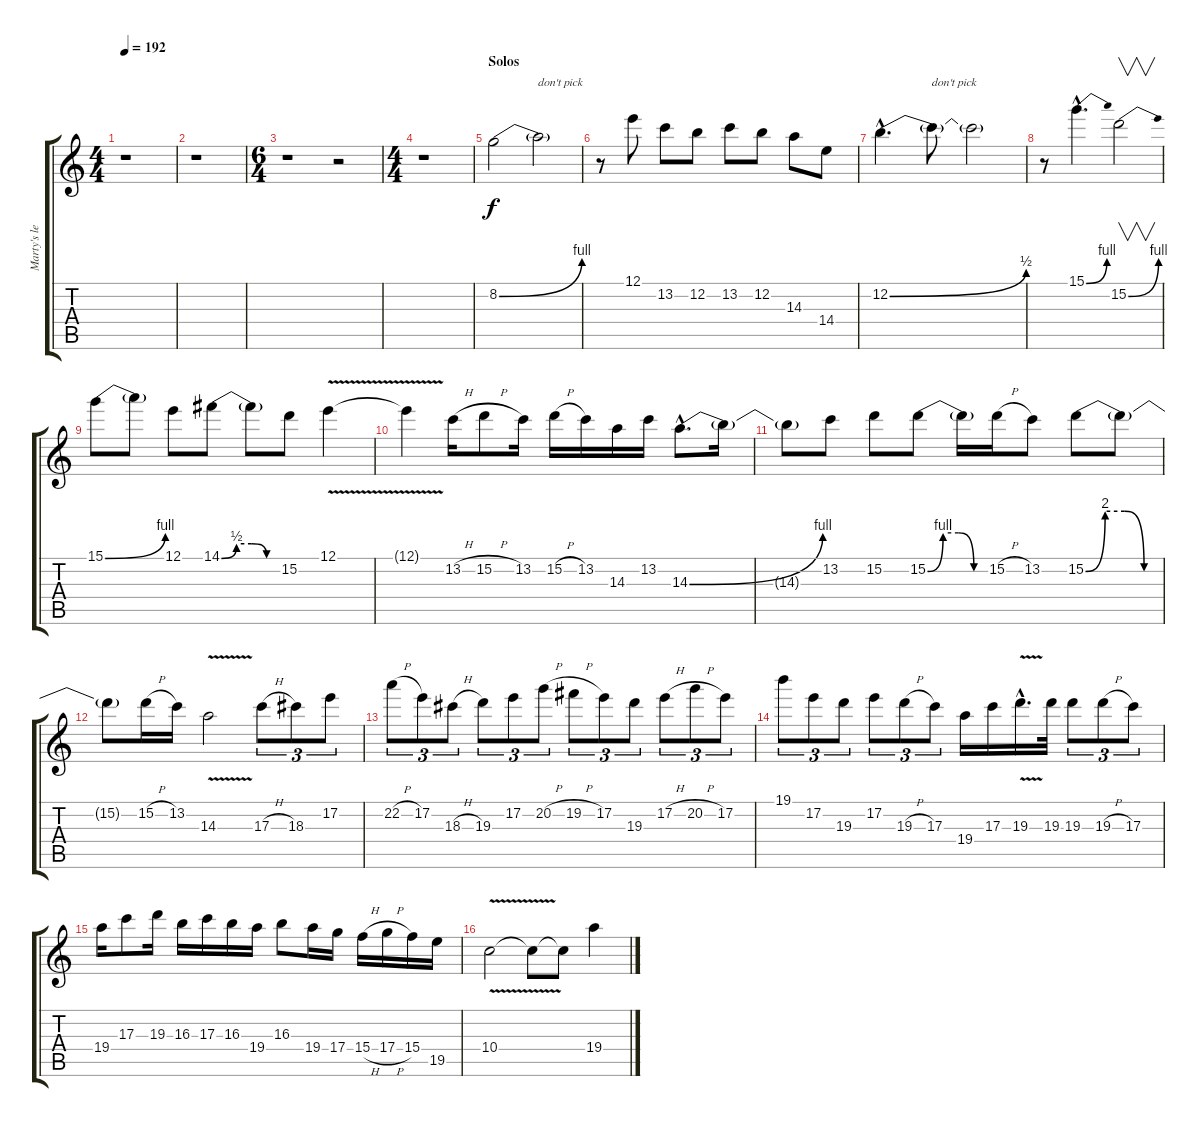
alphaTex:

\track ("Marty's lead" "Marty's le") {instrument distortionguitar}
\staff {score tabs}
\tuning (E4 B3 G3 D3 A2 E2) {hide}
\ts (4 4)
\tempo 192
\clef g2
\ks c
r.1{dy f} |
r.1 |
\ts (6 4)
r.1 r.2 |
\ts (4 4)
r.1 |
\section ("" "Solos")
8.2{be (bend 0 0 60 4)}.2 8.2{t}.2{txt "don't pick"} |
r.8 12.1.8 13.2.8 12.2.8 13.2.8 12.2.8 14.3.8 14.4.8 |
12.2{be (bend 0 0 60 2) hac}.4{d} 12.2{t}.8{txt "don't pick"} 12.2{t}.2 |
r.8 15.1{be (bend 0 0 60 4) hac}.4{d} 15.2{be (bend 0 0 60 4)}.2{v} |
15.1{be (bend 0 0 60 4)}.8 15.1{t}.8 12.1.8 14.1{be (custom 0 0 15 2 30 2 45 0 60 0)}.8 14.1{t}.8 15.2.8 12.1{v}.4 |
12.1{t}.4 13.2{h}.16 15.2{h}.8 13.2.16 15.2{h}.16 13.2.16 14.3.16 13.2.16 14.3{be (bend 0 0 60 4) hac}.8{d} 14.3{t}.16 |
14.3{t}.8 13.2.8 15.2.8 15.2{be (custom 0 0 15 4 30 4 45 0 60 0)}.8 15.2{t}.16 15.2{h}.16 13.2.8 15.2{be (custom 0 0 15 8 30 8 45 0 60 0)}.8 15.2{t}.8 |
15.2{t}.8 15.2{h}.16 13.2.16 14.3{v}.2 17.3{h}.8{tu (3 2)} 18.3.8{tu (3 2)} 17.2.8{tu (3 2)} |
22.2{h}.8{tu (3 2)} 17.2.8{tu (3 2)} 18.3{h}.8{tu (3 2)} 19.3.8{tu (3 2)} 17.2.8{tu (3 2)} 20.2{h}.8{tu (3 2)} 19.2{h}.8{tu (3 2)} 17.2.8{tu (3 2)} 19.3.8{tu (3 2)} 17.2{h}.8{tu (3 2)} 20.2{h}.8{tu (3 2)} 17.2.8{tu (3 2)} |
19.1.8{tu (3 2)} 17.2.8{tu (3 2)} 19.3.8{tu (3 2)} 17.2.8{tu (3 2)} 19.3{h}.8{tu (3 2)} 17.3.8{tu (3 2)} 19.4.16 17.3.16 19.3{v hac}.16{d} 19.3.32 19.3.8{tu (3 2)} 19.3{h}.8{tu (3 2)} 17.3.8{tu (3 2)} |
19.4.16 17.3.8 19.3.16 16.3.16 17.3.16 16.3.16 19.4.16 16.3.8 19.4.16 17.4.16 15.4{h}.16 17.4{h}.16 15.4.16 19.5.16 |
10.4{v}.2 10.4{t}.8 10.4{t}.8 19.4{ss}.4
